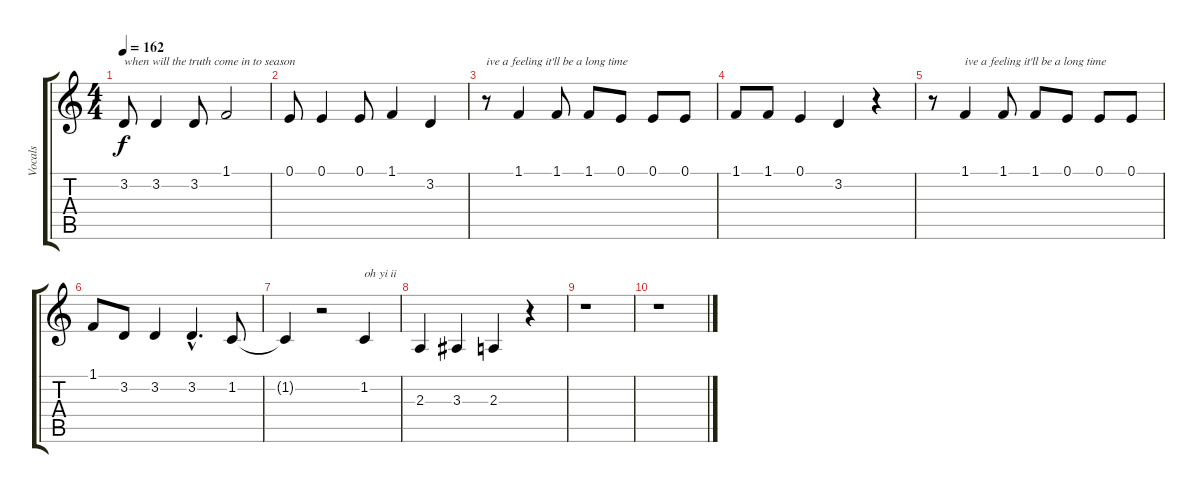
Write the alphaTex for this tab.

\track ("Vocals" "Vocals") {instrument trumpet}
\staff {score tabs}
\tuning (E4 B3 G3 D3 A2 E2) {hide}
\ts (4 4)
\tempo 162
\clef g2
\ks c
3.2.8{txt "when will the truth come in to season" dy f} 3.2.4 3.2.8 1.1.2 |
0.1.8 0.1.4 0.1.8 1.1.4 3.2.4 |
r.8{txt "ive a feeling it'll be a long time"} 1.1.4 1.1.8 1.1.8 0.1.8 0.1.8 0.1.8 |
1.1.8 1.1.8 0.1.4 3.2.4 r.4 |
r.8 1.1.4{txt "ive a feeling it'll be a long time"} 1.1.8 1.1.8 0.1.8 0.1.8 0.1.8 |
1.1.8 3.2.8 3.2.4 3.2{hac}.4{d} 1.2.8 |
1.2{t}.4 r.2 1.2.4{txt "oh yi ii"} |
2.3.4 3.3.4 2.3.4 r.4 |
r.1 |
r.1
